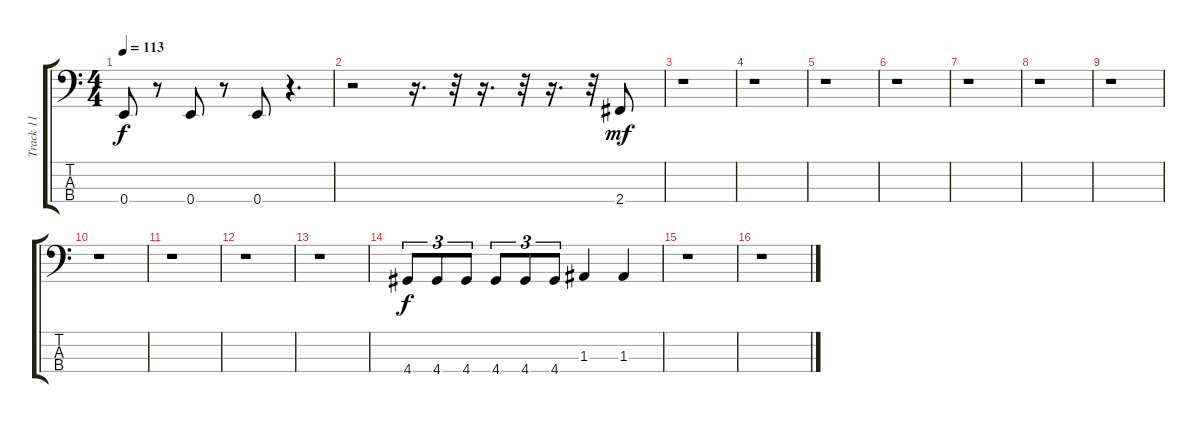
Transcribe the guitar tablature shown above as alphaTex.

\track ("Track 11" "Track 11") {instrument fretlessbass}
\staff {score tabs}
\tuning (G2 D2 A1 E1) {hide}
\ts (4 4)
\tempo 113
\clef f4
\ks c
0.4.8{dy f} r.8 0.4.8 r.8 0.4.8 r.4{d} |
r.2 r.16{d} r.32 r.16{d} r.32 r.16{d} r.32 2.4.8{dy mf} |
r.1 |
r.1 |
r.1 |
r.1 |
r.1 |
r.1 |
r.1 |
r.1 |
r.1 |
r.1 |
r.1 |
4.4.8{tu (3 2) dy f} 4.4.8{tu (3 2)} 4.4.8{tu (3 2)} 4.4.8{tu (3 2)} 4.4.8{tu (3 2)} 4.4.8{tu (3 2)} 1.3.4 1.3.4 |
r.1 |
r.1
